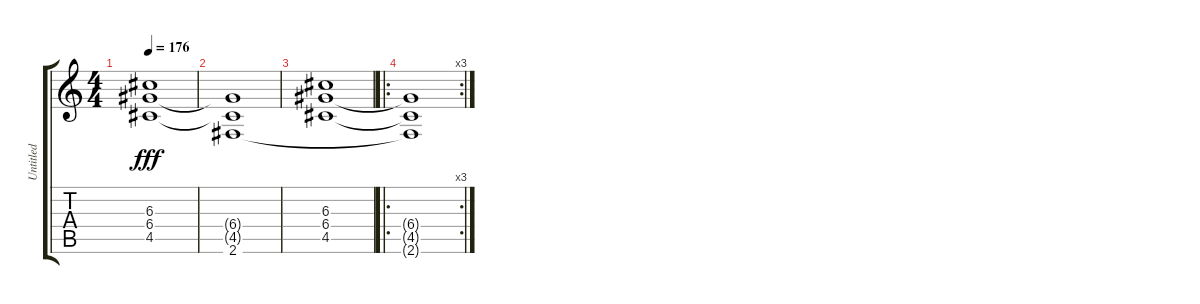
\track ("Untitled" "Untitled") {instrument distortionguitar}
\staff {score tabs}
\tuning (E4 B3 G3 D3 A2 E2) {hide}
\ts (4 4)
\tempo 176
\clef g2
\ks c
(6.3 6.4 4.5).1{dy fff} |
(6.4{t} 4.5{t} 2.6{t}).1 |
(6.3 6.4 4.5).1 |
\ro
\rc 3
(6.4{t} 4.5{t} 2.6{t}).1
